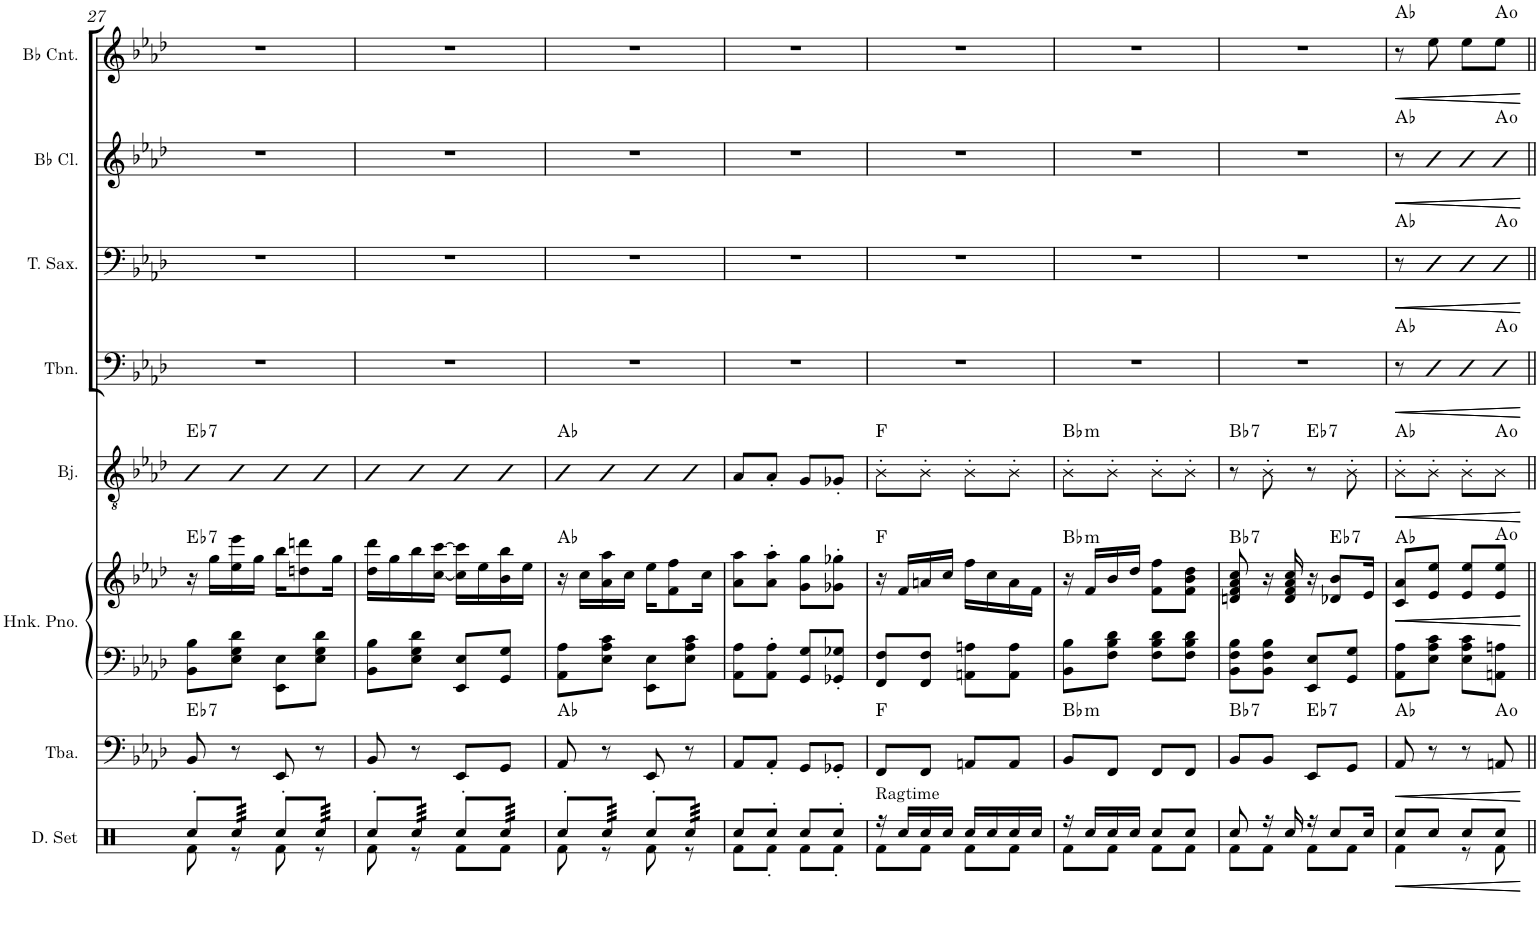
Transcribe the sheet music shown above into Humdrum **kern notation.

**kern	**dynam	**kern	**dynam	**harte	**kern	**kern	**dynam	**harte	**kern	**dynam	**harte	**kern	**dynam	**harte	**kern	**dynam	**harte	**kern	**dynam	**harte	**kern	**dynam	**harte
*part8	*part8	*part7	*part7	*part7	*part6	*part6	*part6	*part6	*part5	*part5	*part5	*part4	*part4	*part4	*part3	*part3	*part3	*part2	*part2	*part2	*part1	*part1	*part1
*staff9	*staff9	*staff8	*staff8	*	*staff7	*staff6	*staff6/7	*	*staff5	*staff5	*	*staff4	*staff4	*	*staff3	*staff3	*	*staff2	*staff2	*	*staff1	*staff1	*
*I"Drumset	*	*I"Tuba	*	*	*I"Honky Tonk Piano	*	*	*	*I"Banjo	*	*	*I"Trombone	*	*	*I"Tenor Saxophone	*	*	*I"Bb Clarinet	*	*	*I"Bb Cornet	*	*
*I'D. Set	*	*I'Tba.	*	*	*I'Hnk. Pno.	*	*	*	*I'Bj.	*	*	*I'Tbn.	*	*	*I'T. Sax.	*	*	*I'Bb Cl.	*	*	*I'Bb Cnt.	*	*
!!LO:PB:g=z
*clefX	*	*clefF4	*	*	*clefF4	*clefG2	*	*	*clefGv2	*	*	*clefF4	*	*	*clefF4	*	*	*clefG2	*	*	*clefG2	*	*
*	*	*	*	*	*	*	*	*	*ITrd7c12	*	*	*	*	*	*ITrd8c14	*	*	*ITrd1c2	*	*	*ITrd1c2	*	*
*k[]	*	*k[b-e-a-d-]	*	*	*k[b-e-a-d-]	*k[b-e-a-d-]	*	*	*k[b-e-a-d-]	*	*	*k[b-e-a-d-]	*	*	*k[b-e-a-d-]	*	*	*k[b-e-a-d-]	*	*	*k[b-e-a-d-]	*	*
*M2/4	*	*M2/4	*	*	*M2/4	*M2/4	*	*	*M2/4	*	*	*M2/4	*	*	*M2/4	*	*	*M2/4	*	*	*M2/4	*	*
=27	=27	=27	=27	=27	=27	=27	=27	=27	=27	=27	=27	=27	=27	=27	=27	=27	=27	=27	=27	=27	=27	=27	=27
*^	*	*	*	*	*	*	*	*	*	*	*	*	*	*	*	*	*	*	*	*	*	*	*
!	!	!	!	!	!LO:H:kt=7	!	!	!	!LO:H:kt=7	!	!	!LO:H:kt=7	!	!	!	!	!	!	!	!	!	!	!	!
8Rcc'/L	8Rf\	.	8BB-/	.	Eb:7	8BB-\ 8B-\L	16r	.	Eb:7	8b-	.	Eb:7	2r	.	.	2r	.	.	2r	.	.	2r	.	.
.	.	.	.	.	.	.	16gg\LL	.	.	.	.	.	.	.	.	.	.	.	.	.	.	.	.	.
*tremolo	*	*	*	*	*	*	*	*	*	*	*	*	*	*	*	*	*	*	*	*	*	*	*	*
64Rcc/	8r	.	8r	.	.	8E-\ 8G\ 8d-\J	16ee-\ 16eee-\	.	.	8b-	.	.	.	.	.	.	.	.	.	.	.	.	.	.
64Rcc/	.	.	.	.	.	.	.	.	.	.	.	.	.	.	.	.	.	.	.	.	.	.	.	.
64Rcc/	.	.	.	.	.	.	.	.	.	.	.	.	.	.	.	.	.	.	.	.	.	.	.	.
64Rcc/	.	.	.	.	.	.	.	.	.	.	.	.	.	.	.	.	.	.	.	.	.	.	.	.
64Rcc/	.	.	.	.	.	.	16gg\JJ	.	.	.	.	.	.	.	.	.	.	.	.	.	.	.	.	.
64Rcc/	.	.	.	.	.	.	.	.	.	.	.	.	.	.	.	.	.	.	.	.	.	.	.	.
64Rcc/	.	.	.	.	.	.	.	.	.	.	.	.	.	.	.	.	.	.	.	.	.	.	.	.
64Rcc/JJJJ	.	.	.	.	.	.	.	.	.	.	.	.	.	.	.	.	.	.	.	.	.	.	.	.
*Xtremolo	*	*	*	*	*	*	*	*	*	*	*	*	*	*	*	*	*	*	*	*	*	*	*	*
8Rcc'/L	8Rf\	.	8EE-/	.	.	8EE-\ 8E-\L	16bb-\KL	.	.	8b-	.	.	.	.	.	.	.	.	.	.	.	.	.	.
.	.	.	.	.	.	.	8ddn\ 8dddn\	.	.	.	.	.	.	.	.	.	.	.	.	.	.	.	.	.
*tremolo	*	*	*	*	*	*	*	*	*	*	*	*	*	*	*	*	*	*	*	*	*	*	*	*
64Rcc/	8r	.	8r	.	.	8E-\ 8G\ 8d-\J	.	.	.	8b-	.	.	.	.	.	.	.	.	.	.	.	.	.	.
64Rcc/	.	.	.	.	.	.	.	.	.	.	.	.	.	.	.	.	.	.	.	.	.	.	.	.
64Rcc/	.	.	.	.	.	.	.	.	.	.	.	.	.	.	.	.	.	.	.	.	.	.	.	.
64Rcc/	.	.	.	.	.	.	.	.	.	.	.	.	.	.	.	.	.	.	.	.	.	.	.	.
64Rcc/	.	.	.	.	.	.	16gg\Jk	.	.	.	.	.	.	.	.	.	.	.	.	.	.	.	.	.
64Rcc/	.	.	.	.	.	.	.	.	.	.	.	.	.	.	.	.	.	.	.	.	.	.	.	.
64Rcc/	.	.	.	.	.	.	.	.	.	.	.	.	.	.	.	.	.	.	.	.	.	.	.	.
64Rcc/JJJJ	.	.	.	.	.	.	.	.	.	.	.	.	.	.	.	.	.	.	.	.	.	.	.	.
*Xtremolo	*	*	*	*	*	*	*	*	*	*	*	*	*	*	*	*	*	*	*	*	*	*	*	*
=28	=28	=28	=28	=28	=28	=28	=28	=28	=28	=28	=28	=28	=28	=28	=28	=28	=28	=28	=28	=28	=28	=28	=28	=28
8Rcc'/L	8Rf\	.	8BB-/	.	.	8BB-\ 8B-\L	16dd-\ 16ddd-\LL	.	.	8b-	.	.	2r	.	.	2r	.	.	2r	.	.	2r	.	.
.	.	.	.	.	.	.	16gg\	.	.	.	.	.	.	.	.	.	.	.	.	.	.	.	.	.
*tremolo	*	*	*	*	*	*	*	*	*	*	*	*	*	*	*	*	*	*	*	*	*	*	*	*
64Rcc/	8r	.	8r	.	.	8E-\ 8G\ 8d-\J	16bb-\	.	.	8b-	.	.	.	.	.	.	.	.	.	.	.	.	.	.
64Rcc/	.	.	.	.	.	.	.	.	.	.	.	.	.	.	.	.	.	.	.	.	.	.	.	.
64Rcc/	.	.	.	.	.	.	.	.	.	.	.	.	.	.	.	.	.	.	.	.	.	.	.	.
64Rcc/	.	.	.	.	.	.	.	.	.	.	.	.	.	.	.	.	.	.	.	.	.	.	.	.
64Rcc/	.	.	.	.	.	.	[16cc\ [16ccc\JJ	.	.	.	.	.	.	.	.	.	.	.	.	.	.	.	.	.
64Rcc/	.	.	.	.	.	.	.	.	.	.	.	.	.	.	.	.	.	.	.	.	.	.	.	.
64Rcc/	.	.	.	.	.	.	.	.	.	.	.	.	.	.	.	.	.	.	.	.	.	.	.	.
64Rcc/JJJJ	.	.	.	.	.	.	.	.	.	.	.	.	.	.	.	.	.	.	.	.	.	.	.	.
*Xtremolo	*	*	*	*	*	*	*	*	*	*	*	*	*	*	*	*	*	*	*	*	*	*	*	*
8Rcc'/L	8Rf\L	.	8EE-/L	.	.	8EE-/ 8E-/L	16cc\] 16ccc\]LL	.	.	8b-	.	.	.	.	.	.	.	.	.	.	.	.	.	.
.	.	.	.	.	.	.	16ee-\	.	.	.	.	.	.	.	.	.	.	.	.	.	.	.	.	.
*tremolo	*	*	*	*	*	*	*	*	*	*	*	*	*	*	*	*	*	*	*	*	*	*	*	*
64Rcc/	8Rf\J	.	8GG/J	.	.	8GG/ 8G/J	16b-\ 16bb-\	.	.	8b-	.	.	.	.	.	.	.	.	.	.	.	.	.	.
64Rcc/	.	.	.	.	.	.	.	.	.	.	.	.	.	.	.	.	.	.	.	.	.	.	.	.
64Rcc/	.	.	.	.	.	.	.	.	.	.	.	.	.	.	.	.	.	.	.	.	.	.	.	.
64Rcc/	.	.	.	.	.	.	.	.	.	.	.	.	.	.	.	.	.	.	.	.	.	.	.	.
64Rcc/	.	.	.	.	.	.	16ee-\JJ	.	.	.	.	.	.	.	.	.	.	.	.	.	.	.	.	.
64Rcc/	.	.	.	.	.	.	.	.	.	.	.	.	.	.	.	.	.	.	.	.	.	.	.	.
64Rcc/	.	.	.	.	.	.	.	.	.	.	.	.	.	.	.	.	.	.	.	.	.	.	.	.
64Rcc/JJJJ	.	.	.	.	.	.	.	.	.	.	.	.	.	.	.	.	.	.	.	.	.	.	.	.
*Xtremolo	*	*	*	*	*	*	*	*	*	*	*	*	*	*	*	*	*	*	*	*	*	*	*	*
=29	=29	=29	=29	=29	=29	=29	=29	=29	=29	=29	=29	=29	=29	=29	=29	=29	=29	=29	=29	=29	=29	=29	=29	=29
8Rcc'/L	8Rf\	.	8AA-/	.	Ab:maj	8AA-\ 8A-\L	16r	.	Ab:maj	8b-	.	Ab:maj	2r	.	.	2r	.	.	2r	.	.	2r	.	.
.	.	.	.	.	.	.	16cc\LL	.	.	.	.	.	.	.	.	.	.	.	.	.	.	.	.	.
*tremolo	*	*	*	*	*	*	*	*	*	*	*	*	*	*	*	*	*	*	*	*	*	*	*	*
64Rcc/	8r	.	8r	.	.	8E-\ 8A-\ 8c\J	16a-\ 16aa-\	.	.	8b-	.	.	.	.	.	.	.	.	.	.	.	.	.	.
64Rcc/	.	.	.	.	.	.	.	.	.	.	.	.	.	.	.	.	.	.	.	.	.	.	.	.
64Rcc/	.	.	.	.	.	.	.	.	.	.	.	.	.	.	.	.	.	.	.	.	.	.	.	.
64Rcc/	.	.	.	.	.	.	.	.	.	.	.	.	.	.	.	.	.	.	.	.	.	.	.	.
64Rcc/	.	.	.	.	.	.	16cc\JJ	.	.	.	.	.	.	.	.	.	.	.	.	.	.	.	.	.
64Rcc/	.	.	.	.	.	.	.	.	.	.	.	.	.	.	.	.	.	.	.	.	.	.	.	.
64Rcc/	.	.	.	.	.	.	.	.	.	.	.	.	.	.	.	.	.	.	.	.	.	.	.	.
64Rcc/JJJJ	.	.	.	.	.	.	.	.	.	.	.	.	.	.	.	.	.	.	.	.	.	.	.	.
*Xtremolo	*	*	*	*	*	*	*	*	*	*	*	*	*	*	*	*	*	*	*	*	*	*	*	*
8Rcc'/L	8Rf\	.	8EE-/	.	.	8EE-\ 8E-\L	16ee-\KL	.	.	8b-	.	.	.	.	.	.	.	.	.	.	.	.	.	.
.	.	.	.	.	.	.	8f\ 8ff\	.	.	.	.	.	.	.	.	.	.	.	.	.	.	.	.	.
*tremolo	*	*	*	*	*	*	*	*	*	*	*	*	*	*	*	*	*	*	*	*	*	*	*	*
64Rcc/	8r	.	8r	.	.	8E-\ 8A-\ 8c\J	.	.	.	8b-	.	.	.	.	.	.	.	.	.	.	.	.	.	.
64Rcc/	.	.	.	.	.	.	.	.	.	.	.	.	.	.	.	.	.	.	.	.	.	.	.	.
64Rcc/	.	.	.	.	.	.	.	.	.	.	.	.	.	.	.	.	.	.	.	.	.	.	.	.
64Rcc/	.	.	.	.	.	.	.	.	.	.	.	.	.	.	.	.	.	.	.	.	.	.	.	.
64Rcc/	.	.	.	.	.	.	16cc\Jk	.	.	.	.	.	.	.	.	.	.	.	.	.	.	.	.	.
64Rcc/	.	.	.	.	.	.	.	.	.	.	.	.	.	.	.	.	.	.	.	.	.	.	.	.
64Rcc/	.	.	.	.	.	.	.	.	.	.	.	.	.	.	.	.	.	.	.	.	.	.	.	.
64Rcc/JJJJ	.	.	.	.	.	.	.	.	.	.	.	.	.	.	.	.	.	.	.	.	.	.	.	.
*Xtremolo	*	*	*	*	*	*	*	*	*	*	*	*	*	*	*	*	*	*	*	*	*	*	*	*
=30	=30	=30	=30	=30	=30	=30	=30	=30	=30	=30	=30	=30	=30	=30	=30	=30	=30	=30	=30	=30	=30	=30	=30	=30
8Rcc/L	8Rf\L	.	8AA-/L	.	.	8AA-\ 8A-\L	8a-\ 8aa-\L	.	.	8A-/L	.	.	2r	.	.	2r	.	.	2r	.	.	2r	.	.
8Rcc'/J	8Rf'\J	.	8AA-'/J	.	.	8AA-\' 8A-\'J	8a-\' 8aa-\'J	.	.	8A-'/J	.	.	.	.	.	.	.	.	.	.	.	.	.	.
8Rcc/L	8Rf\L	.	8GG/L	.	.	8GG/ 8G/L	8g\ 8gg\L	.	.	8G/L	.	.	.	.	.	.	.	.	.	.	.	.	.	.
8Rcc'/J	8Rf'\J	.	8GG-X'/J	.	.	8GG-X/' 8G-X/'J	8g-X\' 8gg-X\'J	.	.	8G-X'/J	.	.	.	.	.	.	.	.	.	.	.	.	.	.
=31	=31	=31	=31	=31	=31	=31	=31	=31	=31	=31	=31	=31	=31	=31	=31	=31	=31	=31	=31	=31	=31	=31	=31	=31
!LO:TX:a:t=Ragtime	!	!	!	!	!	!	!	!	!	!	!	!	!	!	!	!	!	!	!	!	!	!	!	!
16r	8Rf\L	.	8FF/L	.	F:maj	8FF/ 8F/L	16r	.	F:maj	8B-'\L	.	F:maj	2r	.	.	2r	.	.	2r	.	.	2r	.	.
16Rcc/LL	.	.	.	.	.	.	16f/LL	.	.	.	.	.	.	.	.	.	.	.	.	.	.	.	.	.
16Rcc/	8Rf\J	.	8FF/J	.	.	8FF/ 8F/J	16an/	.	.	8B-'\J	.	.	.	.	.	.	.	.	.	.	.	.	.	.
16Rcc/JJ	.	.	.	.	.	.	16cc/JJ	.	.	.	.	.	.	.	.	.	.	.	.	.	.	.	.	.
16Rcc/LL	8Rf\L	.	8AAn/L	.	.	8AAn\ 8An\L	16ff\LL	.	.	8B-'\L	.	.	.	.	.	.	.	.	.	.	.	.	.	.
16Rcc/	.	.	.	.	.	.	16cc\	.	.	.	.	.	.	.	.	.	.	.	.	.	.	.	.	.
16Rcc/	8Rf\J	.	8AA/J	.	.	8AA\ 8A\J	16a\	.	.	8B-'\J	.	.	.	.	.	.	.	.	.	.	.	.	.	.
16Rcc/JJ	.	.	.	.	.	.	16f\JJ	.	.	.	.	.	.	.	.	.	.	.	.	.	.	.	.	.
=32	=32	=32	=32	=32	=32	=32	=32	=32	=32	=32	=32	=32	=32	=32	=32	=32	=32	=32	=32	=32	=32	=32	=32	=32
!	!	!	!	!	!LO:H:kt=m	!	!	!	!LO:H:kt=m	!	!	!LO:H:kt=m	!	!	!	!	!	!	!	!	!	!	!	!
16r	8Rf\L	.	8BB-/L	.	Bb:min	8BB-\ 8B-\L	16r	.	Bb:min	8B-'\L	.	Bb:min	2r	.	.	2r	.	.	2r	.	.	2r	.	.
16Rcc/LL	.	.	.	.	.	.	16f/LL	.	.	.	.	.	.	.	.	.	.	.	.	.	.	.	.	.
16Rcc/	8Rf\J	.	8FF/J	.	.	8F\ 8B-\ 8d-\J	16b-/	.	.	8B-'\J	.	.	.	.	.	.	.	.	.	.	.	.	.	.
16Rcc/JJ	.	.	.	.	.	.	16dd-/JJ	.	.	.	.	.	.	.	.	.	.	.	.	.	.	.	.	.
8Rcc/L	8Rf\L	.	8FF/L	.	.	8F\ 8B-\ 8d-\L	8f\ 8ff\L	.	.	8B-'\L	.	.	.	.	.	.	.	.	.	.	.	.	.	.
8Rcc/J	8Rf\J	.	8FF/J	.	.	8F\ 8B-\ 8d-\J	8f\ 8b-\ 8dd-\J	.	.	8B-'\J	.	.	.	.	.	.	.	.	.	.	.	.	.	.
=33	=33	=33	=33	=33	=33	=33	=33	=33	=33	=33	=33	=33	=33	=33	=33	=33	=33	=33	=33	=33	=33	=33	=33	=33
!	!	!	!	!	!LO:H:kt=7	!	!	!	!LO:H:kt=7	!	!	!LO:H:kt=7	!	!	!	!	!	!	!	!	!	!	!	!
8Rcc/	8Rf\L	.	8BB-/L	.	Bb:7	8BB-\ 8F\ 8B-\L	8dn/ 8f/ 8a-/ 8cc/	.	Bb:7	8r	.	Bb:7	2r	.	.	2r	.	.	2r	.	.	2r	.	.
16r	8Rf\J	.	8BB-/J	.	.	8BB-\ 8F\ 8B-\J	16r	.	.	8B-'\	.	.	.	.	.	.	.	.	.	.	.	.	.	.
16Rcc/	.	.	.	.	.	.	16d/ 16f/ 16a-/ 16cc/	.	.	.	.	.	.	.	.	.	.	.	.	.	.	.	.	.
!	!	!	!	!	!LO:H:kt=7	!	!	!	!	!	!	!LO:H:kt=7	!	!	!	!	!	!	!	!	!	!	!	!
16r	8Rf\L	.	8EE-/L	.	Eb:7	8EE-/ 8E-/L	16r	.	.	8r	.	Eb:7	.	.	.	.	.	.	.	.	.	.	.	.
!	!	!	!	!	!	!	!	!	!LO:H:kt=7	!	!	!	!	!	!	!	!	!	!	!	!	!	!	!
8Rcc/L	.	.	.	.	.	.	8d-X/ 8b-/L	.	Eb:7	.	.	.	.	.	.	.	.	.	.	.	.	.	.	.
.	8Rf\J	.	8GG/J	.	.	8GG/ 8G/J	.	.	.	8B-'\	.	.	.	.	.	.	.	.	.	.	.	.	.	.
16Rcc/Jk	.	.	.	.	.	.	16e-/Jk	.	.	.	.	.	.	.	.	.	.	.	.	.	.	.	.	.
=34	=34	=34	=34	=34	=34	=34	=34	=34	=34	=34	=34	=34	=34	=34	=34	=34	=34	=34	=34	=34	=34	=34	=34	=34
!	!	!LO:HP:b	!	!LO:HP:b	!	!	!	!LO:HP:b	!	!	!LO:HP:b	!	!	!LO:HP:b	!	!	!LO:HP:b	!	!	!LO:HP:b	!	!	!LO:HP:b	!
8Rcc/L	4Rf\	<	8AA-/	<	Ab:maj	8AA-\ 8A-\L	8c/ 8a-/L	<	Ab:maj	8B-'\L	<	Ab:maj	8r	<	Ab:maj	8r	<	Ab:maj	8r	<	Ab:maj	8r	<	Ab:maj
!	!	!LO:HP:b	!	!LO:HP:b	!	!	!	!LO:HP:b	!	!	!LO:HP:b	!	!	!LO:HP:b	!	!	!LO:HP:b	!	!	!LO:HP:b	!	!	!LO:HP:b	!
8Rcc/J	.	<	8r	<	.	8E-\ 8A-\ 8c\J	8e-/ 8ee-/J	<	.	8B-'\J	<	.	8D-	<	.	8D-	<	.	8d-	<	.	8ee-\	<	.
8Rcc/L	8r	.	8r	.	.	8E-\ 8A-\ 8c\L	8e-/ 8ee-/L	.	.	8B-'\L	.	.	8D-	.	.	8D-	.	.	8d-	.	.	8ee-\L	.	.
8Rcc/J	8Rf\	.	8AAn/	.	A:dim	8AAn\ 8An\J	8e-/ 8ee-/J	.	A:dim	8B-\J	.	A:dim	8D-	.	A:dim	8D-	.	A:dim	8d-	.	A:dim	8ee-\J	.	A:dim
*v	*v	*	*	*	*	*	*	*	*	*	*	*	*	*	*	*	*	*	*	*	*	*	*	*
.	[ [	.	[ [	.	.	.	[ [	.	.	[ [	.	.	[ [	.	.	[ [	.	.	[ [	.	.	[ [	.
=||	=||	=||	=||	=||	=||	=||	=||	=||	=||	=||	=||	=||	=||	=||	=||	=||	=||	=||	=||	=||	=||	=||	=||
*-	*-	*-	*-	*-	*-	*-	*-	*-	*-	*-	*-	*-	*-	*-	*-	*-	*-	*-	*-	*-	*-	*-	*-
